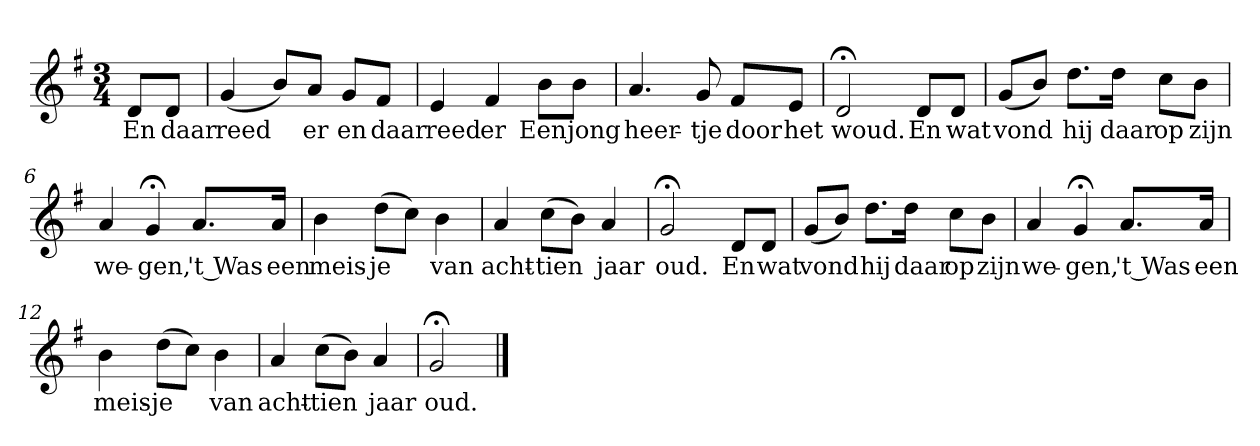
**kern	**text
*part1	*part1
*staff1	*staff1
*k[f#]	*
*G:	*
*M3/4	*
*MM120	*
=	=
8dL	En
8dJ	daar
=1	=1
(4g	reed
8bL)	.
8aJ	er
8gL	en
8f#J	daar
=2	=2
4e	reed
4f#	er
8bL	Een
8bJ	jong
=3	=3
4.a	heer-
8g	-tje
8f#L	door
8eJ	het
=4	=4
2d;<	woud.
8dL	En
8dJ	wat
=5	=5
(8gL	vond
8bJ)	.
8.ddL	hij
16ddJk	daar
8ccL	op
8bJ	zijn
=6	=6
4a	we-
4g;<	-gen,
8.aL	't Was
16aJk	een
=7	=7
4b	meis-
(8ddL	-je
8ccJ)	.
4b	van
=8	=8
4a	acht-
(8ccL	-tien
8bJ)	.
4a	jaar
=9	=9
2g;<	oud.
8dL	En
8dJ	wat
=10	=10
(8gL	vond
8bJ)	.
8.ddL	hij
16ddJk	daar
8ccL	op
8bJ	zijn
=11	=11
4a	we-
4g;<	-gen,
8.aL	't Was
16aJk	een
=12	=12
4b	meis-
(8ddL	-je
8ccJ)	.
4b	van
=13	=13
4a	acht-
(8ccL	-tien
8bJ)	.
4a	jaar
=14	=14
2g;<	oud.
==	==
*-	*-
